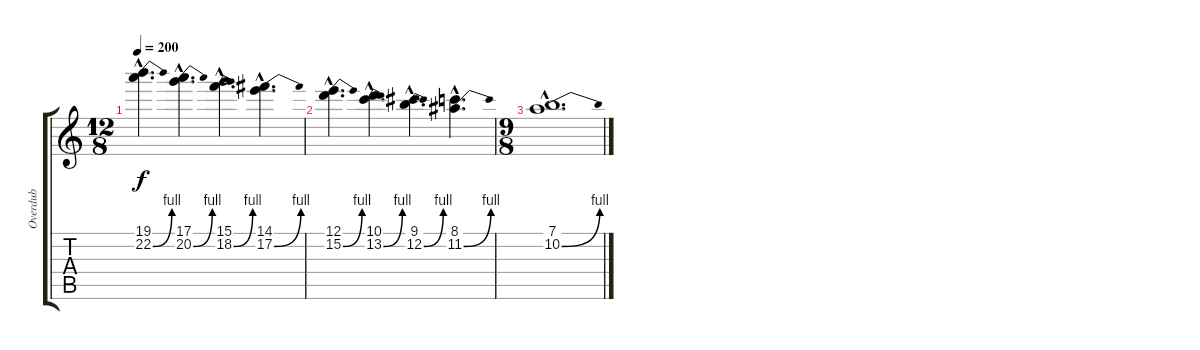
\track ("Overdub" "Overdub") {instrument distortionguitar}
\staff {score tabs}
\tuning (E4 B3 G3 D3 A2 E2) {hide}
\ts (12 8)
\tempo 200
\clef g2
\ks c
(19.1{hac} 22.2{be (bend 0 0 60 4) hac}).4{d dy f} (17.1{hac} 20.2{be (bend 0 0 60 4) hac}).4{d} (15.1{hac} 18.2{be (bend 0 0 60 4) hac}).4{d} (14.1{hac} 17.2{be (bend 0 0 60 4) hac}).4{d} |
(12.1{hac} 15.2{be (bend 0 0 60 4) hac}).4{d} (10.1{hac} 13.2{be (bend 0 0 60 4) hac}).4{d} (9.1{hac} 12.2{be (bend 0 0 60 4) hac}).4{d} (8.1{hac} 11.2{be (bend 0 0 60 4) hac}).4{d} |
\ts (9 8)
(7.1{hac} 10.2{be (bend 0 0 60 4) hac}).1{d}
